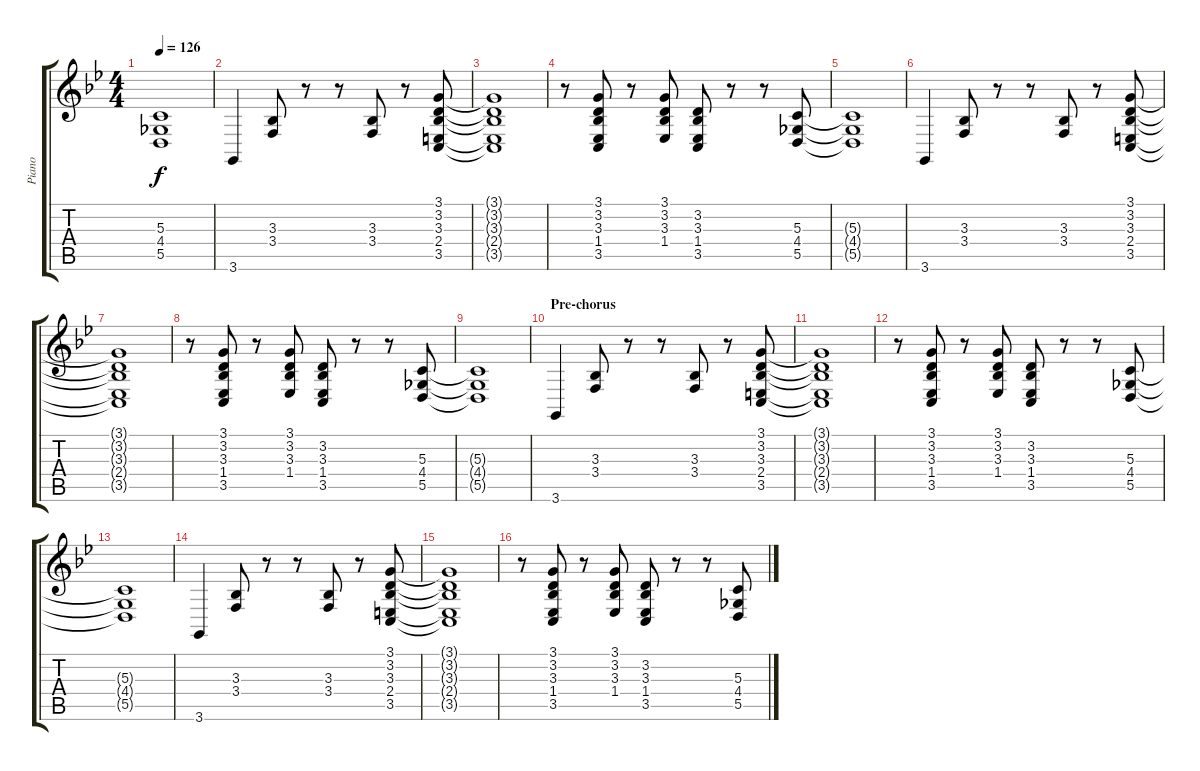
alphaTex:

\track ("Piano" "Piano") {instrument electricgrandpiano}
\staff {score tabs}
\tuning (E4 B3 G3 D3 A2 E2) {hide}
\ts (4 4)
\tempo 126
\clef g2
\ks bb
(5.3{t} 4.4{t} 5.5{t}).1{dy f} |
3.6.4 (3.3 3.4).8 r.8 r.8 (3.3 3.4).8 r.8 (3.1 3.2 3.3 2.4 3.5).8 |
(3.1{t} 3.2{t} 3.3{t} 2.4{t} 3.5{t}).1 |
r.8 (3.1 3.2 3.3 1.4 3.5).8 r.8 (3.1 3.2 3.3 1.4).8 (3.2 3.3 1.4 3.5).8 r.8 r.8 (5.3 4.4 5.5).8 |
(5.3{t} 4.4{t} 5.5{t}).1 |
3.6.4 (3.3 3.4).8 r.8 r.8 (3.3 3.4).8 r.8 (3.1 3.2 3.3 2.4 3.5).8 |
(3.1{t} 3.2{t} 3.3{t} 2.4{t} 3.5{t}).1 |
r.8 (3.1 3.2 3.3 1.4 3.5).8 r.8 (3.1 3.2 3.3 1.4).8 (3.2 3.3 1.4 3.5).8 r.8 r.8 (5.3 4.4 5.5).8 |
(5.3{t} 4.4{t} 5.5{t}).1 |
\section ("" "Pre-chorus")
3.6.4 (3.3 3.4).8 r.8 r.8 (3.3 3.4).8 r.8 (3.1 3.2 3.3 2.4 3.5).8 |
(3.1{t} 3.2{t} 3.3{t} 2.4{t} 3.5{t}).1 |
r.8 (3.1 3.2 3.3 1.4 3.5).8 r.8 (3.1 3.2 3.3 1.4).8 (3.2 3.3 1.4 3.5).8 r.8 r.8 (5.3 4.4 5.5).8 |
(5.3{t} 4.4{t} 5.5{t}).1 |
3.6.4 (3.3 3.4).8 r.8 r.8 (3.3 3.4).8 r.8 (3.1 3.2 3.3 2.4 3.5).8 |
(3.1{t} 3.2{t} 3.3{t} 2.4{t} 3.5{t}).1 |
r.8 (3.1 3.2 3.3 1.4 3.5).8 r.8 (3.1 3.2 3.3 1.4).8 (3.2 3.3 1.4 3.5).8 r.8 r.8 (5.3 4.4 5.5).8
